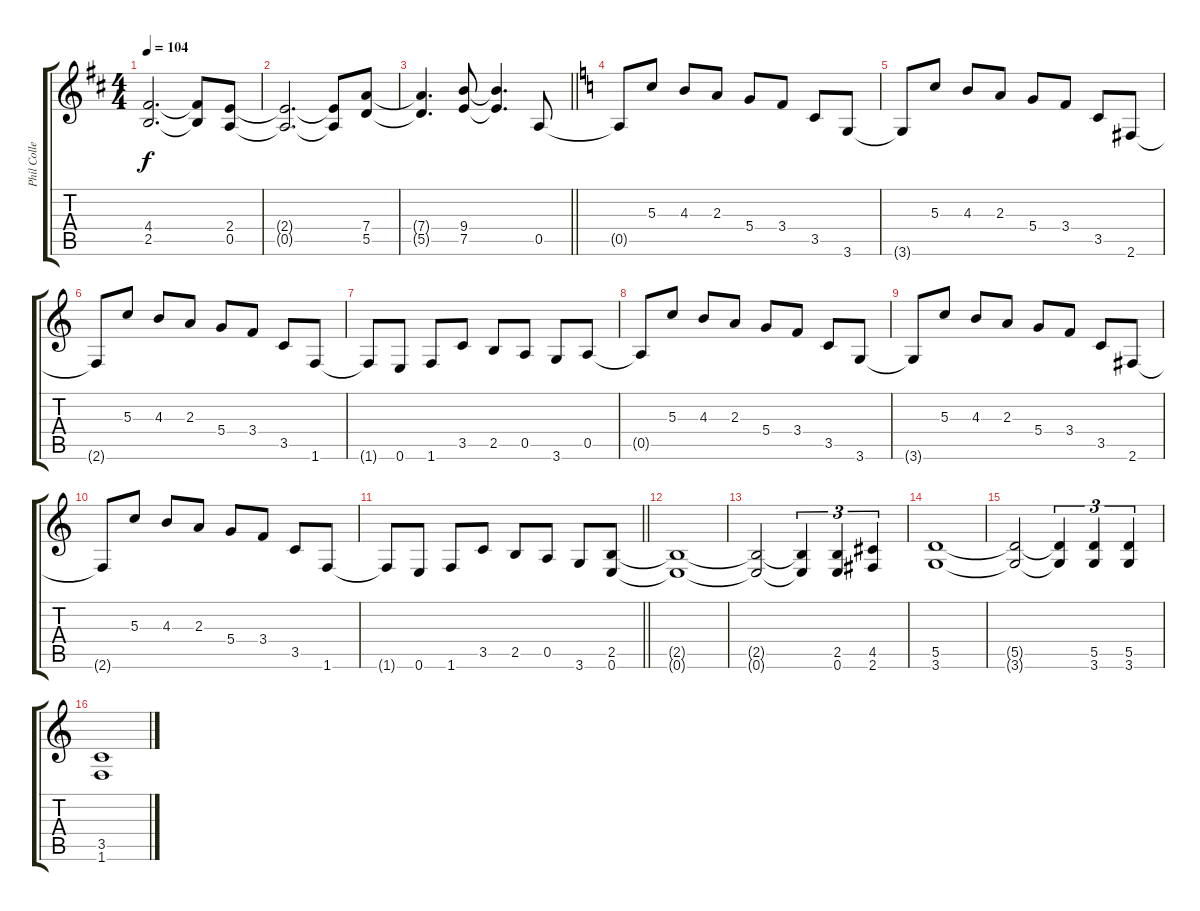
\track ("Phil Collen" "Phil Colle") {instrument electricguitarclean}
\staff {score tabs}
\tuning (E4 B3 G3 D3 A2 E2) {hide}
\ts (4 4)
\tempo 104
\clef g2
\ks bminor
(4.4{t} 2.5{t}).2{d dy f} (4.4{t} 2.5{t}).8 (2.4 0.5).8 |
(2.4{t} 0.5{t}).2{d} (2.4{t} 0.5{t}).8 (7.4 5.5).8 |
\barLineRight lightlight
(7.4{t} 5.5{t}).4{d} (9.4 7.5).8 (9.4{t} 7.5{t}).4{d} 0.5.8 |
\ks aminor
0.5{t}.8 5.3.8 4.3.8 2.3.8 5.4.8 3.4.8 3.5.8 3.6.8 |
3.6{t}.8 5.3.8 4.3.8 2.3.8 5.4.8 3.4.8 3.5.8 2.6.8 |
2.6{t}.8 5.3.8 4.3.8 2.3.8 5.4.8 3.4.8 3.5.8 1.6.8 |
1.6{t}.8 0.6.8 1.6.8 3.5.8 2.5.8 0.5.8 3.6.8 0.5.8 |
0.5{t}.8 5.3.8 4.3.8 2.3.8 5.4.8 3.4.8 3.5.8 3.6.8 |
3.6{t}.8 5.3.8 4.3.8 2.3.8 5.4.8 3.4.8 3.5.8 2.6.8 |
2.6{t}.8 5.3.8 4.3.8 2.3.8 5.4.8 3.4.8 3.5.8 1.6.8 |
\barLineRight lightlight
1.6{t}.8 0.6.8 1.6.8 3.5.8 2.5.8 0.5.8 3.6.8 (2.5 0.6).8 |
(2.5{t} 0.6{t}).1 |
(2.5{t} 0.6{t}).2 (2.5{t} 0.6{t}).4{tu (3 2)} (2.5 0.6).4{tu (3 2)} (4.5 2.6).4{tu (3 2)} |
(5.5 3.6).1 |
(5.5{t} 3.6{t}).2 (5.5{t} 3.6{t}).4{tu (3 2)} (5.5 3.6).4{tu (3 2)} (5.5 3.6).4{tu (3 2)} |
(3.5 1.6).1
